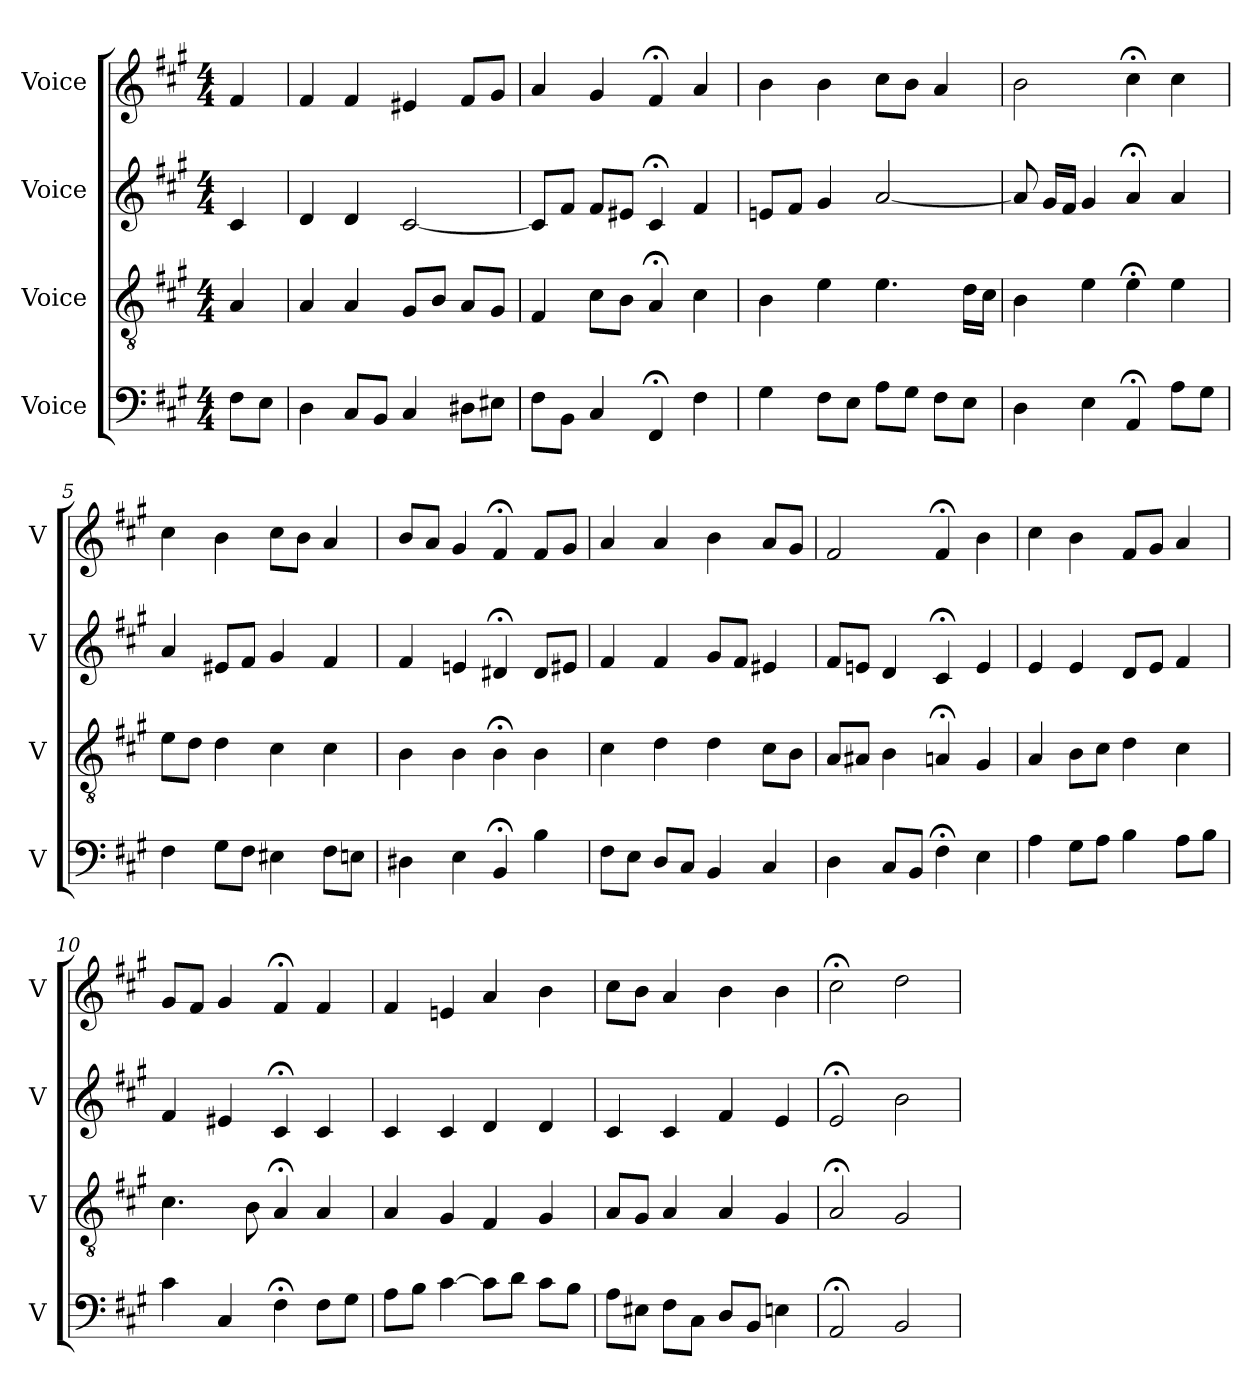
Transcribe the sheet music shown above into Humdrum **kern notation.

**kern	**kern	**kern	**kern
*part4	*part3	*part2	*part1
*staff4	*staff3	*staff2	*staff1
*I"Voice	*I"Voice	*I"Voice	*I"Voice
*I'V	*I'V	*I'V	*I'V
*clefF4	*clefGv2	*clefG2	*clefG2
*k[f#c#g#]	*k[f#c#g#]	*k[f#c#g#]	*k[f#c#g#]
*M4/4	*M4/4	*M4/4	*M4/4
=	=	=	=
8F#\L	4A/	4c#/	4f#/
8E\J	.	.	.
=1	=1	=1	=1
4D\	4A/	4d/	4f#/
8C#/L	4A/	4d/	4f#/
8BB/J	.	.	.
4C#/	8G#/L	[2c#/	4e#X/
.	8B/J	.	.
8D#X\L	8A/L	.	8f#/L
8E#X\J	8G#/J	.	8g#/J
=2	=2	=2	=2
8F#\L	4F#/	8c#/L]	4a/
8BB\J	.	8f#/J	.
4C#/	8c#\L	8f#/L	4g#/
.	8B\J	8e#X/J	.
4FF#;</	4A;</	4c#;</	4f#;</
4F#\	4c#\	4f#/	4a/
=3	=3	=3	=3
4G#\	4B\	8en/L	4b\
.	.	8f#/J	.
8F#\L	4e\	4g#/	4b\
8E\J	.	.	.
8A\L	4.e\	[2a/	8cc#\L
8G#\J	.	.	8b\J
8F#\L	.	.	4a/
8E\J	16d\LL	.	.
.	16c#\JJ	.	.
=4	=4	=4	=4
4D\	4B\	8a/]	2b\
.	.	16g#/LL	.
.	.	16f#/JJ	.
4E\	4e\	4g#/	.
4AA;</	4e;<\	4a;</	4cc#;<\
8A\L	4e\	4a/	4cc#\
8G#\J	.	.	.
!!LO:LB:g=z
=5	=5	=5	=5
4F#\	8e\L	4a/	4cc#\
.	8d\J	.	.
8G#\L	4d\	8e#X/L	4b\
8F#\J	.	8f#/J	.
4E#X\	4c#\	4g#/	8cc#\L
.	.	.	8b\J
8F#\L	4c#\	4f#/	4a/
8En\J	.	.	.
=6	=6	=6	=6
4D#X\	4B\	4f#/	8b/L
.	.	.	8a/J
4E\	4B\	4en/	4g#/
4BB;</	4B;<\	4d#X;</	4f#;</
4B\	4B\	8d#/L	8f#/L
.	.	8e#X/J	8g#/J
=7	=7	=7	=7
8F#\L	4c#\	4f#/	4a/
8E\J	.	.	.
8D/L	4d\	4f#/	4a/
8C#/J	.	.	.
4BB/	4d\	8g#/L	4b\
.	.	8f#/J	.
4C#/	8c#\L	4e#X/	8a/L
.	8B\J	.	8g#/J
=8	=8	=8	=8
4D\	8A/L	8f#/L	2f#/
.	8A#X/J	8en/J	.
8C#/L	4B\	4d/	.
8BB/J	.	.	.
4F#;<\	4An;</	4c#;</	4f#;</
4E\	4G#/	4e/	4b\
=9	=9	=9	=9
4A\	4A/	4e/	4cc#\
8G#\L	8B\L	4e/	4b\
8A\J	8c#\J	.	.
4B\	4d\	8d/L	8f#/L
.	.	8e/J	8g#/J
8A\L	4c#\	4f#/	4a/
8B\J	.	.	.
!!LO:LB:g=z
=10	=10	=10	=10
4c#\	4.c#\	4f#/	8g#/L
.	.	.	8f#/J
4C#/	.	4e#X/	4g#/
.	8B\	.	.
4F#;<\	4A;</	4c#;</	4f#;</
8F#\L	4A/	4c#/	4f#/
8G#\J	.	.	.
=11	=11	=11	=11
8A\L	4A/	4c#/	4f#/
8B\J	.	.	.
[4c#\	4G#/	4c#/	4en/
8c#\L]	4F#/	4d/	4a/
8d\J	.	.	.
8c#\L	4G#/	4d/	4b\
8B\J	.	.	.
=12	=12	=12	=12
8A\L	8A/L	4c#/	8cc#\L
8E#X\J	8G#/J	.	8b\J
8F#\L	4A/	4c#/	4a/
8C#\J	.	.	.
8D/L	4A/	4f#/	4b\
8BB/J	.	.	.
4En\	4G#/	4e/	4b\
=13	=13	=13	=13
2AA;</	2A;</	2e;</	2cc#;<\
2BB/	2G#/	2b\	2dd\
=	=	=	=
*-	*-	*-	*-
